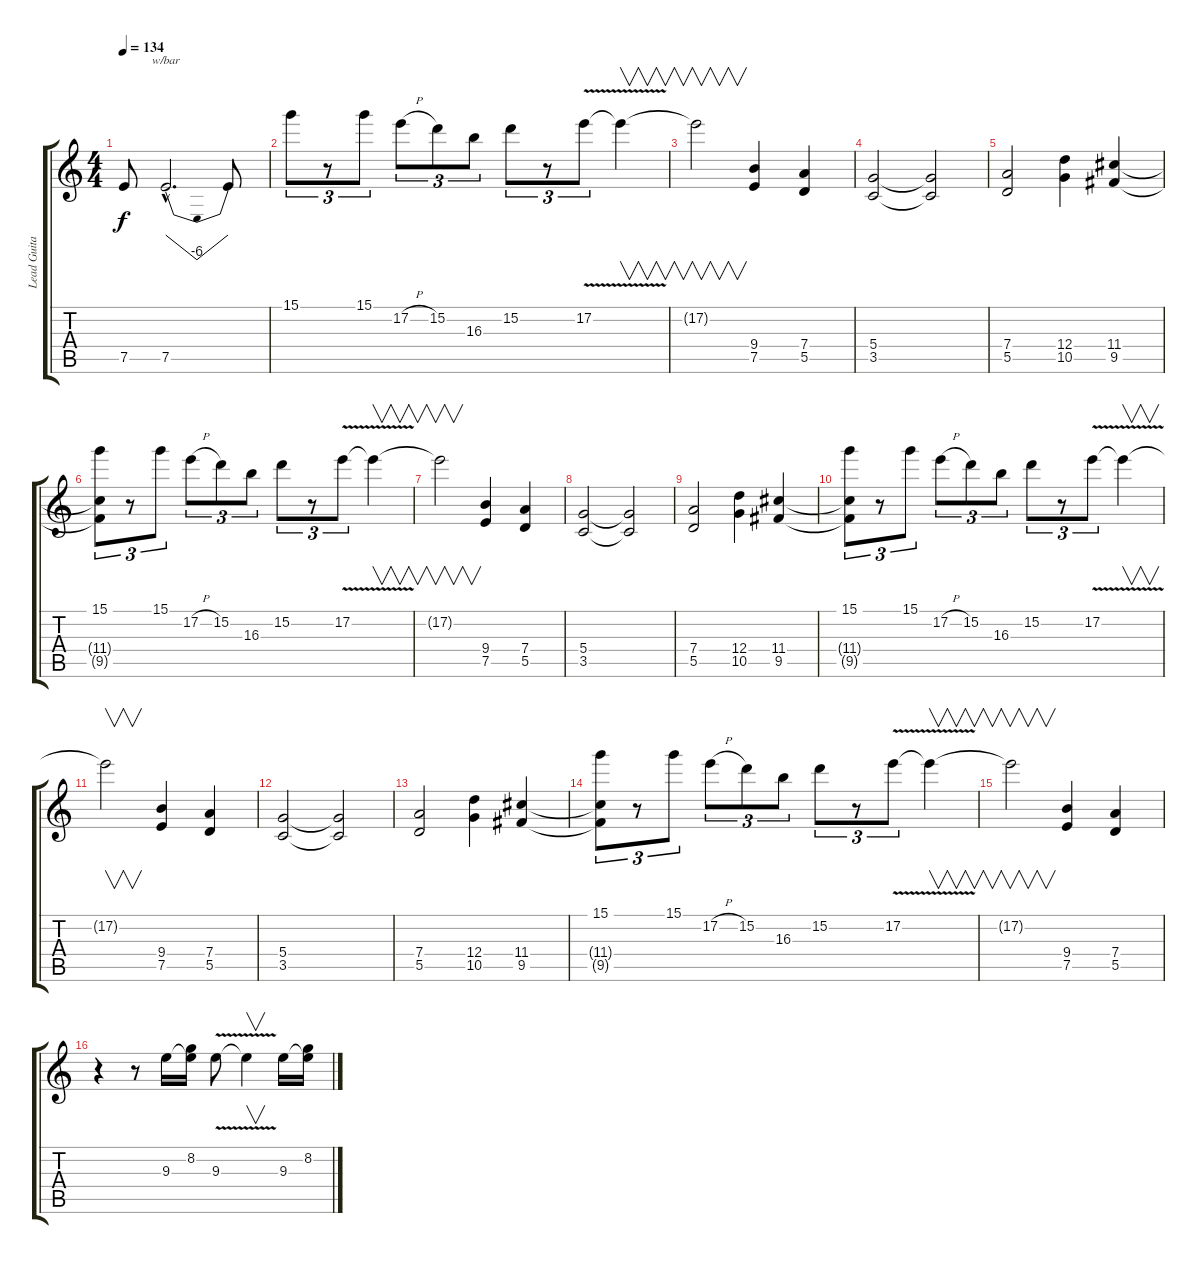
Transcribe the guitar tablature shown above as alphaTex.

\track ("Lead Guitar" "Lead Guita") {instrument distortionguitar}
\staff {score tabs}
\tuning (E4 B3 G3 D3 A2 E2) {hide}
\ts (4 4)
\tempo 134
\clef g2
\ks c
7.5.8{dy f} 7.5{hac}.2{d tbe (dip default 0 0 30 -24 60 0)} 7.5{t}.8 |
15.1.8{tu (3 2)} r.8{tu (3 2)} 15.1.8{tu (3 2)} 17.2{h}.8{tu (3 2)} 15.2.8{tu (3 2)} 16.3.8{tu (3 2)} 15.2.8{tu (3 2)} r.8{tu (3 2)} 17.2{v}.8{tu (3 2)} 17.2{t}.4{v} |
17.2{t}.2{v} (9.4 7.5).4 (7.4 5.5).4 |
(5.4 3.5).2 (5.4{t} 3.5{t}).2 |
(7.4 5.5).2 (12.4 10.5).4 (11.4 9.5).4 |
(15.1 11.4{t} 9.5{t}).8{tu (3 2)} r.8{tu (3 2)} 15.1.8{tu (3 2)} 17.2{h}.8{tu (3 2)} 15.2.8{tu (3 2)} 16.3.8{tu (3 2)} 15.2.8{tu (3 2)} r.8{tu (3 2)} 17.2{v}.8{tu (3 2)} 17.2{t}.4{v} |
17.2{t}.2{v} (9.4 7.5).4 (7.4 5.5).4 |
(5.4 3.5).2 (5.4{t} 3.5{t}).2 |
(7.4 5.5).2 (12.4 10.5).4 (11.4 9.5).4 |
(15.1 11.4{t} 9.5{t}).8{tu (3 2)} r.8{tu (3 2)} 15.1.8{tu (3 2)} 17.2{h}.8{tu (3 2)} 15.2.8{tu (3 2)} 16.3.8{tu (3 2)} 15.2.8{tu (3 2)} r.8{tu (3 2)} 17.2{v}.8{tu (3 2)} 17.2{t}.4{v} |
17.2{t}.2{v} (9.4 7.5).4 (7.4 5.5).4 |
(5.4 3.5).2 (5.4{t} 3.5{t}).2 |
(7.4 5.5).2 (12.4 10.5).4 (11.4 9.5).4 |
(15.1 11.4{t} 9.5{t}).8{tu (3 2)} r.8{tu (3 2)} 15.1.8{tu (3 2)} 17.2{h}.8{tu (3 2)} 15.2.8{tu (3 2)} 16.3.8{tu (3 2)} 15.2.8{tu (3 2)} r.8{tu (3 2)} 17.2{v}.8{tu (3 2)} 17.2{t}.4{v} |
17.2{t}.2{v} (9.4 7.5).4 (7.4 5.5).4 |
r.4 r.8 9.3.16 (8.2 9.3{t}).16 9.3{v}.8 9.3{t}.4{v} 9.3.16 (8.2 9.3{t}).16
